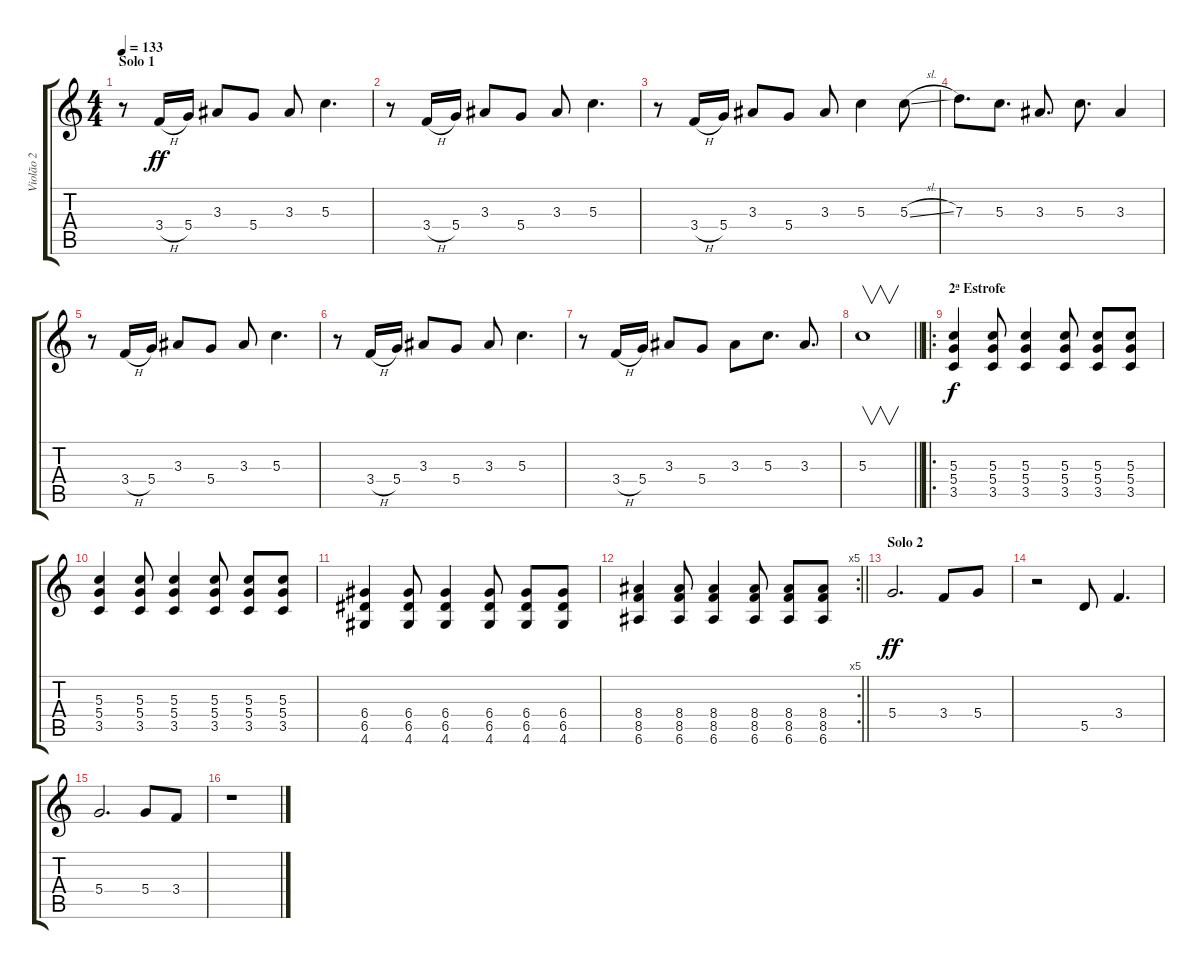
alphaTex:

\track ("Violão 2" "Violão 2") {instrument acousticguitarnylon}
\staff {score tabs}
\tuning (E4 B3 G3 D3 A2 E2) {hide}
\ts (4 4)
\section ("" "Solo 1")
\tempo 133
\clef g2
\ks c
r.8{dy ff volume 16} 3.4{h}.16 5.4.16 3.3.8 5.4.8 3.3.8 5.3.4{d} |
r.8 3.4{h}.16 5.4.16 3.3.8 5.4.8 3.3.8 5.3.4{d} |
r.8 3.4{h}.16 5.4.16 3.3.8 5.4.8 3.3.8 5.3.4 5.3{sl}.8 |
7.3.8{d} 5.3.8{d} 3.3.8{d} 5.3.8{d} 3.3.4 |
r.8 3.4{h}.16 5.4.16 3.3.8 5.4.8 3.3.8 5.3.4{d} |
r.8 3.4{h}.16 5.4.16 3.3.8 5.4.8 3.3.8 5.3.4{d} |
r.8 3.4{h}.16 5.4.16 3.3.8 5.4.8 3.3.8 5.3.8{d} 3.3.8{d} |
\barLineRight lightlight
5.3.1{v} |
\ro
\section ("" "2ª Estrofe")
(5.3 5.4 3.5).4{dy f} (5.3 5.4 3.5).8 (5.3 5.4 3.5).4 (5.3 5.4 3.5).8 (5.3 5.4 3.5).8 (5.3 5.4 3.5).8 |
(5.3 5.4 3.5).4 (5.3 5.4 3.5).8 (5.3 5.4 3.5).4 (5.3 5.4 3.5).8 (5.3 5.4 3.5).8 (5.3 5.4 3.5).8 |
(6.4 6.5 4.6).4 (6.4 6.5 4.6).8 (6.4 6.5 4.6).4 (6.4 6.5 4.6).8 (6.4 6.5 4.6).8 (6.4 6.5 4.6).8 |
\rc 5
\barLineRight lightlight
(8.4 8.5 6.6).4 (8.4 8.5 6.6).8 (8.4 8.5 6.6).4 (8.4 8.5 6.6).8 (8.4 8.5 6.6).8 (8.4 8.5 6.6).8 |
\section ("" "Solo 2")
5.4.2{d dy ff volume 16} 3.4.8 5.4.8 |
r.2 5.5.8 3.4.4{d} |
5.4.2{d} 5.4.8 3.4.8 |
r.1
